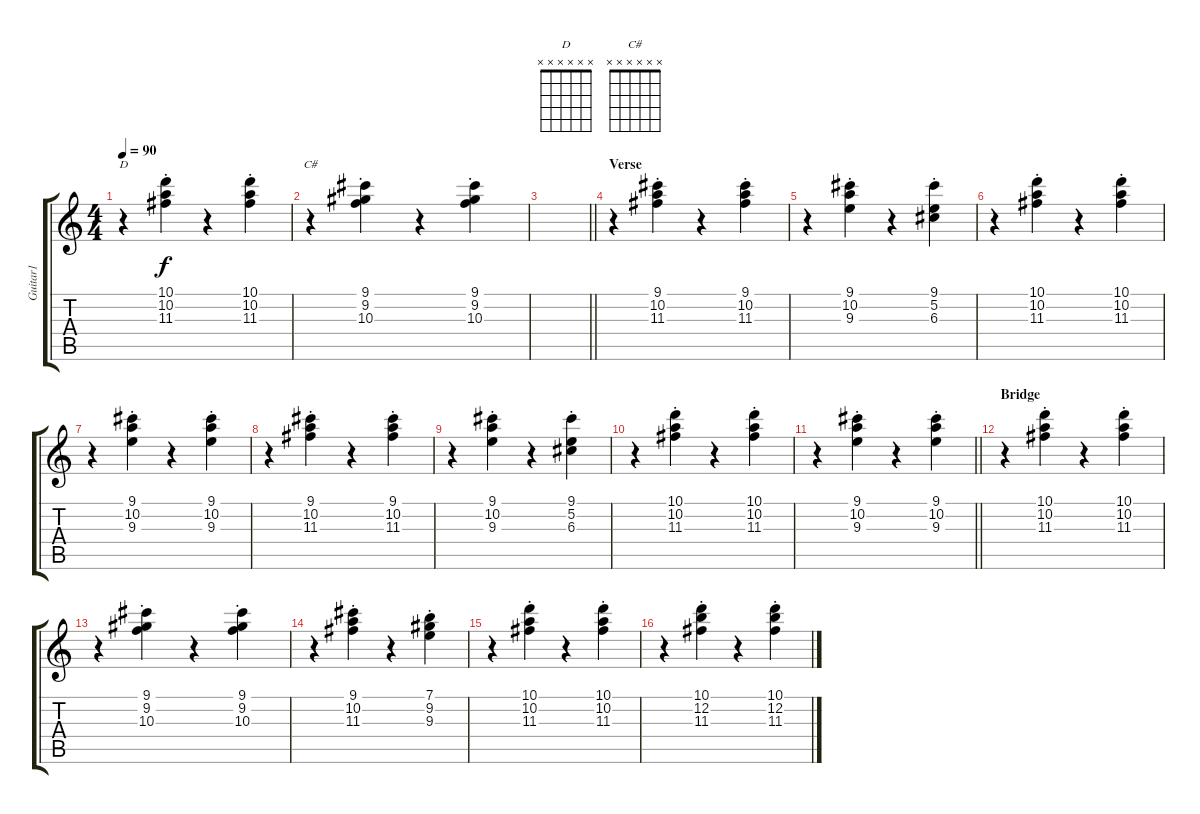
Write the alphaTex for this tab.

\track ("Guitar1" "Guitar1") {instrument electricguitarclean}
\staff {score tabs}
\tuning (E4 B3 G3 D3 A2 E2) {hide}
\chord ("D" x x x x x x)
\chord ("C#" x x x x x x)
\ts (4 4)
\tempo 90
\clef g2
\ks c
r.4{ch "D" dy f} (10.1{st} 10.2{st} 11.3{st}).4 r.4 (10.1{st} 10.2{st} 11.3{st}).4 |
r.4{ch "C#" volume 9 balance 8} (9.1{st} 9.2{st} 10.3{st}).4 r.4 (9.1{st} 9.2{st} 10.3{st}).4 |
\barLineRight lightlight
|
\section ("" "Verse")
r.4{balance 8} (9.1{st} 10.2{st} 11.3{st}).4 r.4 (9.1{st} 10.2{st} 11.3{st}).4 |
r.4 (9.1{st} 10.2{st} 9.3{st}).4 r.4 (9.1{st} 5.2{st} 6.3{st}).4 |
r.4 (10.1{st} 10.2{st} 11.3{st}).4 r.4 (10.1{st} 10.2{st} 11.3{st}).4 |
r.4 (9.1{st} 10.2{st} 9.3{st}).4 r.4 (9.1{st} 10.2{st} 9.3{st}).4 |
r.4 (9.1{st} 10.2{st} 11.3{st}).4 r.4 (9.1{st} 10.2{st} 11.3{st}).4 |
r.4 (9.1{st} 10.2{st} 9.3{st}).4 r.4 (9.1{st} 5.2{st} 6.3{st}).4 |
r.4 (10.1{st} 10.2{st} 11.3{st}).4 r.4 (10.1{st} 10.2{st} 11.3{st}).4 |
\barLineRight lightlight
r.4 (9.1{st} 10.2{st} 9.3{st}).4 r.4 (9.1{st} 10.2{st} 9.3{st}).4 |
\section ("" "Bridge")
r.4 (10.1{st} 10.2{st} 11.3{st}).4 r.4 (10.1{st} 10.2{st} 11.3{st}).4 |
r.4 (9.1{st} 9.2{st} 10.3{st}).4 r.4 (9.1{st} 9.2{st} 10.3{st}).4 |
r.4 (9.1{st} 10.2{st} 11.3{st}).4 r.4 (7.1{st} 9.2{st} 9.3{st}).4 |
r.4 (10.1{st} 10.2{st} 11.3{st}).4 r.4 (10.1{st} 10.2{st} 11.3{st}).4 |
r.4 (10.1{st} 12.2{st} 11.3{st}).4 r.4 (10.1{st} 12.2{st} 11.3{st}).4
